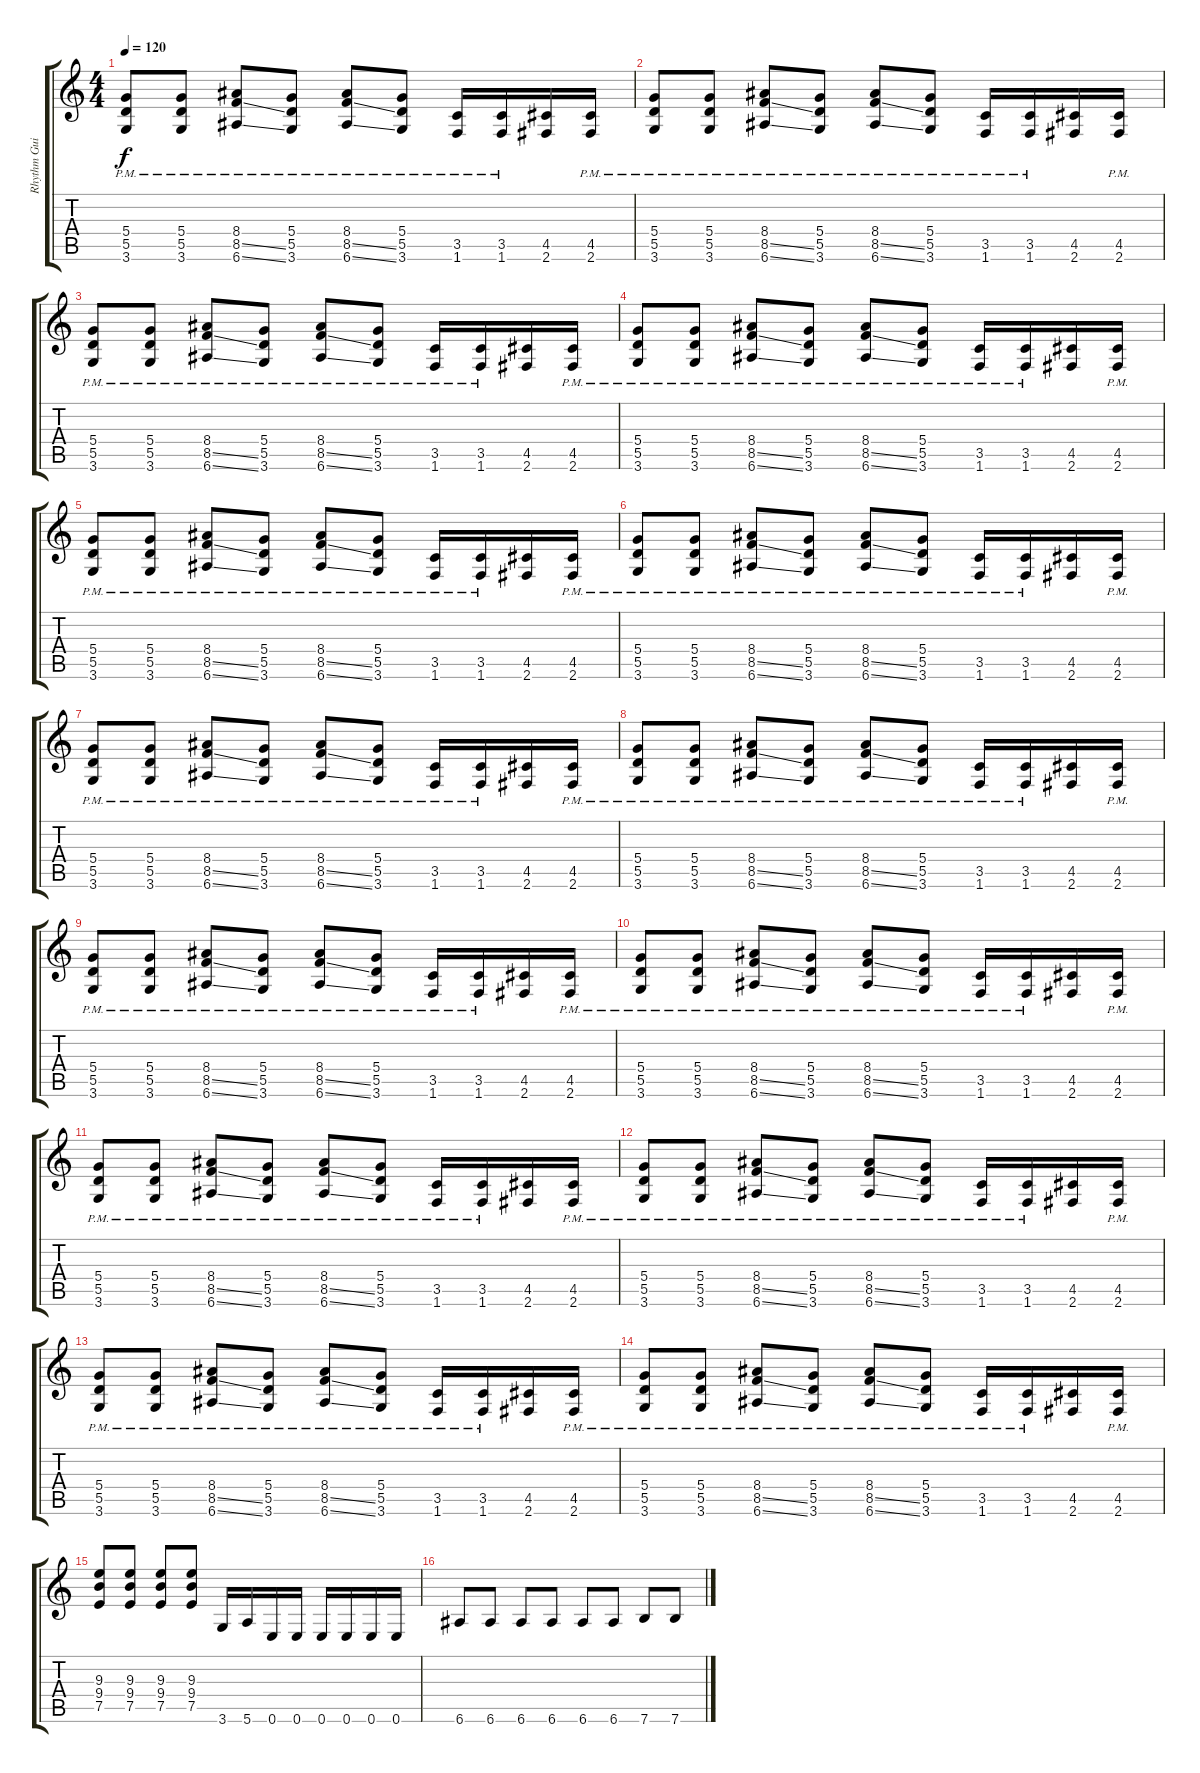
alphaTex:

\track ("Rhythm Guitar" "Rhythm Gui") {instrument overdrivenguitar}
\staff {score tabs}
\tuning (E4 B3 G3 D3 A2 E2) {hide}
\ts (4 4)
\tempo 120
\clef g2
\ks c
(5.4{pm} 5.5 3.6).8{dy f} (5.4{pm} 5.5 3.6).8 (8.4{pm} 8.5{ss} 6.6{ss}).8 (5.4{pm} 5.5 3.6).8 (8.4{pm} 8.5{ss} 6.6{ss}).8 (5.4{pm} 5.5 3.6).8 (3.5{pm} 1.6).16 (3.5{pm} 1.6).16 (4.5 2.6).16 (4.5 2.6{pm}).16 |
(5.4{pm} 5.5 3.6).8 (5.4{pm} 5.5 3.6).8 (8.4{pm} 8.5{ss} 6.6{ss}).8 (5.4{pm} 5.5 3.6).8 (8.4{pm} 8.5{ss} 6.6{ss}).8 (5.4{pm} 5.5 3.6).8 (3.5{pm} 1.6).16 (3.5{pm} 1.6).16 (4.5 2.6).16 (4.5 2.6{pm}).16 |
(5.4{pm} 5.5 3.6).8 (5.4{pm} 5.5 3.6).8 (8.4{pm} 8.5{ss} 6.6{ss}).8 (5.4{pm} 5.5 3.6).8 (8.4{pm} 8.5{ss} 6.6{ss}).8 (5.4{pm} 5.5 3.6).8 (3.5{pm} 1.6).16 (3.5{pm} 1.6).16 (4.5 2.6).16 (4.5 2.6{pm}).16 |
(5.4{pm} 5.5 3.6).8 (5.4{pm} 5.5 3.6).8 (8.4{pm} 8.5{ss} 6.6{ss}).8 (5.4{pm} 5.5 3.6).8 (8.4{pm} 8.5{ss} 6.6{ss}).8 (5.4{pm} 5.5 3.6).8 (3.5{pm} 1.6).16 (3.5{pm} 1.6).16 (4.5 2.6).16 (4.5 2.6{pm}).16 |
(5.4{pm} 5.5 3.6).8 (5.4{pm} 5.5 3.6).8 (8.4{pm} 8.5{ss} 6.6{ss}).8 (5.4{pm} 5.5 3.6).8 (8.4{pm} 8.5{ss} 6.6{ss}).8 (5.4{pm} 5.5 3.6).8 (3.5{pm} 1.6).16 (3.5{pm} 1.6).16 (4.5 2.6).16 (4.5 2.6{pm}).16 |
(5.4{pm} 5.5 3.6).8 (5.4{pm} 5.5 3.6).8 (8.4{pm} 8.5{ss} 6.6{ss}).8 (5.4{pm} 5.5 3.6).8 (8.4{pm} 8.5{ss} 6.6{ss}).8 (5.4{pm} 5.5 3.6).8 (3.5{pm} 1.6).16 (3.5{pm} 1.6).16 (4.5 2.6).16 (4.5 2.6{pm}).16 |
(5.4{pm} 5.5 3.6).8 (5.4{pm} 5.5 3.6).8 (8.4{pm} 8.5{ss} 6.6{ss}).8 (5.4{pm} 5.5 3.6).8 (8.4{pm} 8.5{ss} 6.6{ss}).8 (5.4{pm} 5.5 3.6).8 (3.5{pm} 1.6).16 (3.5{pm} 1.6).16 (4.5 2.6).16 (4.5 2.6{pm}).16 |
(5.4{pm} 5.5 3.6).8 (5.4{pm} 5.5 3.6).8 (8.4{pm} 8.5{ss} 6.6{ss}).8 (5.4{pm} 5.5 3.6).8 (8.4{pm} 8.5{ss} 6.6{ss}).8 (5.4{pm} 5.5 3.6).8 (3.5{pm} 1.6).16 (3.5{pm} 1.6).16 (4.5 2.6).16 (4.5 2.6{pm}).16 |
(5.4{pm} 5.5 3.6).8 (5.4{pm} 5.5 3.6).8 (8.4{pm} 8.5{ss} 6.6{ss}).8 (5.4{pm} 5.5 3.6).8 (8.4{pm} 8.5{ss} 6.6{ss}).8 (5.4{pm} 5.5 3.6).8 (3.5{pm} 1.6).16 (3.5{pm} 1.6).16 (4.5 2.6).16 (4.5 2.6{pm}).16 |
(5.4{pm} 5.5 3.6).8 (5.4{pm} 5.5 3.6).8 (8.4{pm} 8.5{ss} 6.6{ss}).8 (5.4{pm} 5.5 3.6).8 (8.4{pm} 8.5{ss} 6.6{ss}).8 (5.4{pm} 5.5 3.6).8 (3.5{pm} 1.6).16 (3.5{pm} 1.6).16 (4.5 2.6).16 (4.5 2.6{pm}).16 |
(5.4{pm} 5.5 3.6).8 (5.4{pm} 5.5 3.6).8 (8.4{pm} 8.5{ss} 6.6{ss}).8 (5.4{pm} 5.5 3.6).8 (8.4{pm} 8.5{ss} 6.6{ss}).8 (5.4{pm} 5.5 3.6).8 (3.5{pm} 1.6).16 (3.5{pm} 1.6).16 (4.5 2.6).16 (4.5 2.6{pm}).16 |
(5.4{pm} 5.5 3.6).8 (5.4{pm} 5.5 3.6).8 (8.4{pm} 8.5{ss} 6.6{ss}).8 (5.4{pm} 5.5 3.6).8 (8.4{pm} 8.5{ss} 6.6{ss}).8 (5.4{pm} 5.5 3.6).8 (3.5{pm} 1.6).16 (3.5{pm} 1.6).16 (4.5 2.6).16 (4.5 2.6{pm}).16 |
(5.4{pm} 5.5 3.6).8 (5.4{pm} 5.5 3.6).8 (8.4{pm} 8.5{ss} 6.6{ss}).8 (5.4{pm} 5.5 3.6).8 (8.4{pm} 8.5{ss} 6.6{ss}).8 (5.4{pm} 5.5 3.6).8 (3.5{pm} 1.6).16 (3.5{pm} 1.6).16 (4.5 2.6).16 (4.5 2.6{pm}).16 |
(5.4{pm} 5.5 3.6).8 (5.4{pm} 5.5 3.6).8 (8.4{pm} 8.5{ss} 6.6{ss}).8 (5.4{pm} 5.5 3.6).8 (8.4{pm} 8.5{ss} 6.6{ss}).8 (5.4{pm} 5.5 3.6).8 (3.5{pm} 1.6).16 (3.5{pm} 1.6).16 (4.5 2.6).16 (4.5 2.6{pm}).16 |
(9.3 9.4 7.5).8 (9.3 9.4 7.5).8 (9.3 9.4 7.5).8 (9.3 9.4 7.5).8 3.6.16 5.6.16 0.6.16 0.6.16 0.6.16 0.6.16 0.6.16 0.6.16 |
6.6.8 6.6.8 6.6.8 6.6.8 6.6.8 6.6.8 7.6.8 7.6.8
